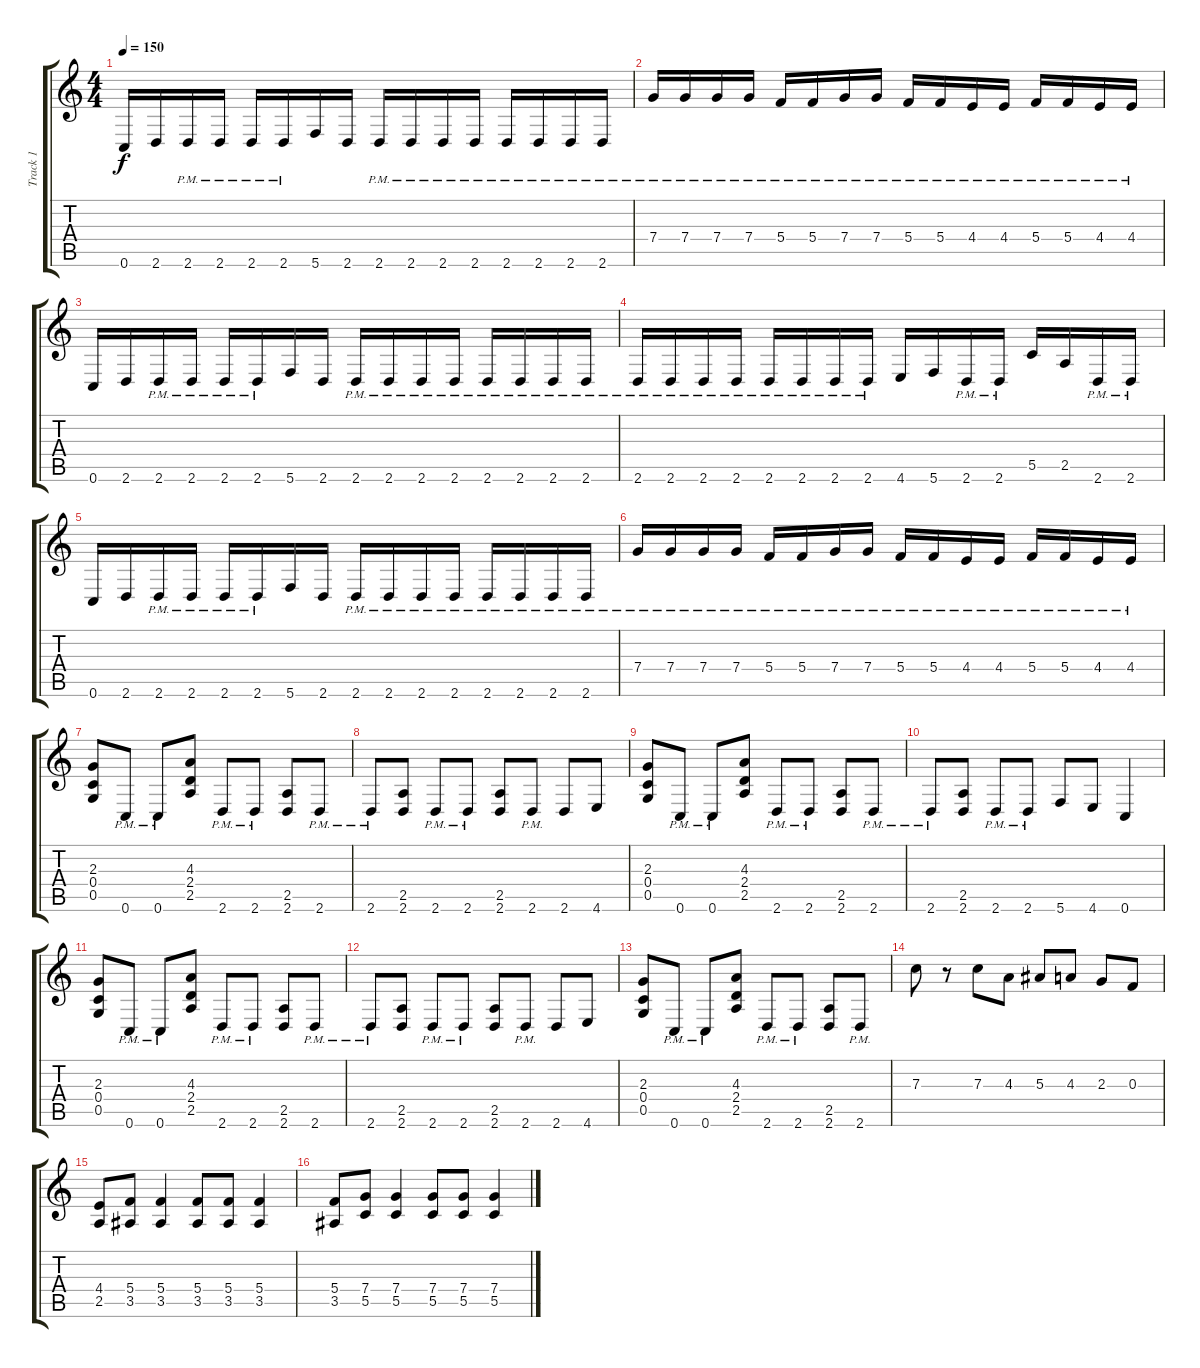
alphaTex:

\track ("Track 1" "Track 1") {instrument distortionguitar}
\staff {score tabs}
\tuning (D4 A3 F3 C3 G2 C2) {hide}
\ts (4 4)
\tempo 150
\clef g2
\ks c
0.6.16{dy f} 2.6.16 2.6{pm}.16 2.6{pm}.16 2.6{pm}.16 2.6{pm}.16 5.6.16 2.6.16 2.6{pm}.16 2.6{pm}.16 2.6{pm}.16 2.6{pm}.16 2.6{pm}.16 2.6{pm}.16 2.6{pm}.16 2.6{pm}.16 |
7.4{pm}.16 7.4{pm}.16 7.4{pm}.16 7.4{pm}.16 5.4{pm}.16 5.4{pm}.16 7.4{pm}.16 7.4{pm}.16 5.4{pm}.16 5.4{pm}.16 4.4{pm}.16 4.4{pm}.16 5.4{pm}.16 5.4{pm}.16 4.4{pm}.16 4.4{pm}.16 |
0.6.16 2.6.16 2.6{pm}.16 2.6{pm}.16 2.6{pm}.16 2.6{pm}.16 5.6.16 2.6.16 2.6{pm}.16 2.6{pm}.16 2.6{pm}.16 2.6{pm}.16 2.6{pm}.16 2.6{pm}.16 2.6{pm}.16 2.6{pm}.16 |
2.6{pm}.16 2.6{pm}.16 2.6{pm}.16 2.6{pm}.16 2.6{pm}.16 2.6{pm}.16 2.6{pm}.16 2.6{pm}.16 4.6.16 5.6.16 2.6{pm}.16 2.6{pm}.16 5.5.16 2.5.16 2.6{pm}.16 2.6{pm}.16 |
0.6.16 2.6.16 2.6{pm}.16 2.6{pm}.16 2.6{pm}.16 2.6{pm}.16 5.6.16 2.6.16 2.6{pm}.16 2.6{pm}.16 2.6{pm}.16 2.6{pm}.16 2.6{pm}.16 2.6{pm}.16 2.6{pm}.16 2.6{pm}.16 |
7.4{pm}.16 7.4{pm}.16 7.4{pm}.16 7.4{pm}.16 5.4{pm}.16 5.4{pm}.16 7.4{pm}.16 7.4{pm}.16 5.4{pm}.16 5.4{pm}.16 4.4{pm}.16 4.4{pm}.16 5.4{pm}.16 5.4{pm}.16 4.4{pm}.16 4.4{pm}.16 |
(2.3 0.4 0.5).8 0.6{pm}.8 0.6{pm}.8 (4.3 2.4 2.5).8 2.6{pm}.8 2.6{pm}.8 (2.5 2.6).8 2.6{pm}.8 |
2.6{pm}.8 (2.5 2.6).8 2.6{pm}.8 2.6{pm}.8 (2.5 2.6).8 2.6{pm}.8 2.6.8 4.6.8 |
(2.3 0.4 0.5).8 0.6{pm}.8 0.6{pm}.8 (4.3 2.4 2.5).8 2.6{pm}.8 2.6{pm}.8 (2.5 2.6).8 2.6{pm}.8 |
2.6{pm}.8 (2.5 2.6).8 2.6{pm}.8 2.6{pm}.8 5.6.8 4.6.8 0.6.4 |
(2.3 0.4 0.5).8 0.6{pm}.8 0.6{pm}.8 (4.3 2.4 2.5).8 2.6{pm}.8 2.6{pm}.8 (2.5 2.6).8 2.6{pm}.8 |
2.6{pm}.8 (2.5 2.6).8 2.6{pm}.8 2.6{pm}.8 (2.5 2.6).8 2.6{pm}.8 2.6.8 4.6.8 |
(2.3 0.4 0.5).8 0.6{pm}.8 0.6{pm}.8 (4.3 2.4 2.5).8 2.6{pm}.8 2.6{pm}.8 (2.5 2.6).8 2.6{pm}.8 |
7.3.8 r.8 7.3.8 4.3.8 5.3.8 4.3.8 2.3.8 0.3.8 |
(4.4 2.5).8 (5.4 3.5).8 (5.4 3.5).4 (5.4 3.5).8 (5.4 3.5).8 (5.4 3.5).4 |
(5.4 3.5).8 (7.4 5.5).8 (7.4 5.5).4 (7.4 5.5).8 (7.4 5.5).8 (7.4 5.5).4
